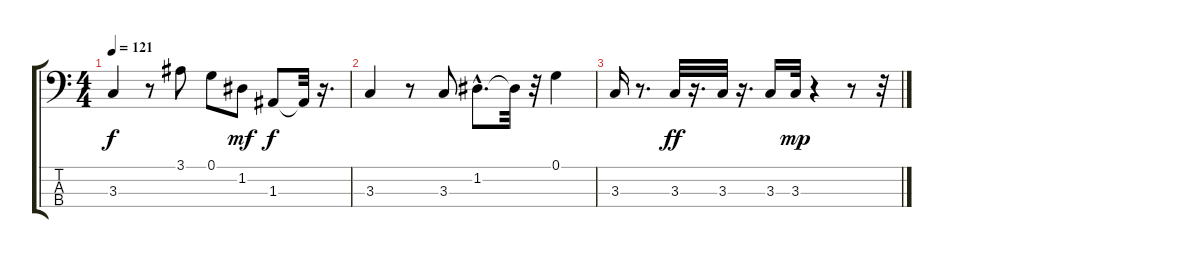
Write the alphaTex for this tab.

\track "" {instrument electricbassfinger}
\staff {score tabs}
\tuning (G2 D2 A1 E1) {hide}
\ts (4 4)
\tempo 121
\clef f4
\ks c
3.3.4{dy f} r.8 3.1.8 0.1.8 1.2.8{dy mf} 1.3.8{dy f} 1.3{t}.32 r.16{d} |
3.3.4 r.8 3.3.8 1.2{hac}.8{d} 1.2{t}.32 r.32 0.1.4 |
3.3.16 r.8{d} 3.3.32{dy ff} r.16{d} 3.3.32 r.16{d} 3.3.16 3.3.32{dy mp} r.4 r.8 r.32
